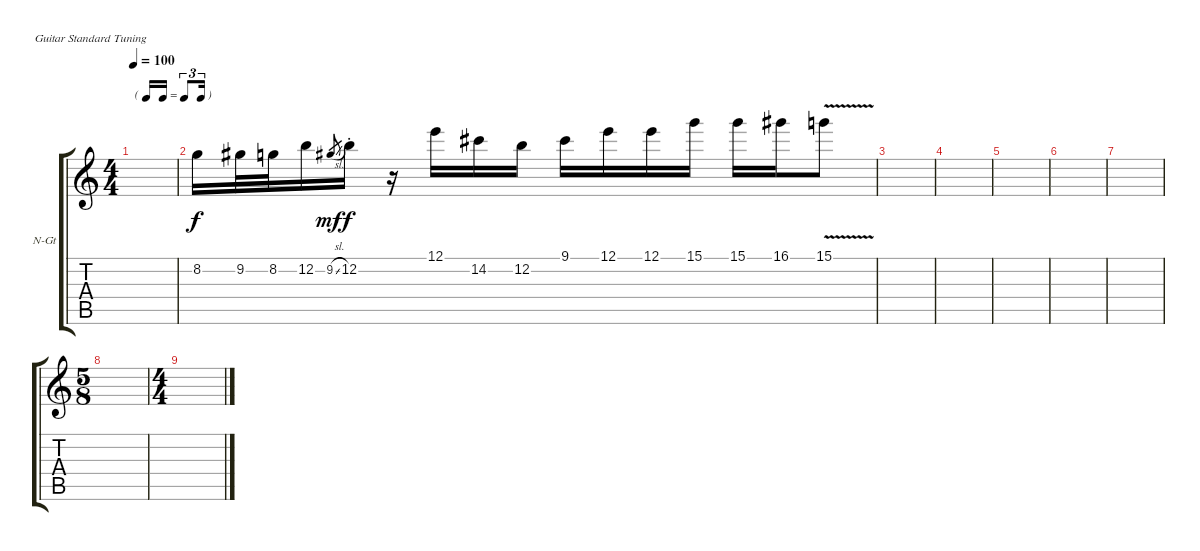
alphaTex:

\bracketExtendMode groupsimilarinstruments
\firstSystemTrackNameOrientation horizontal
\otherSystemsTrackNameOrientation horizontal
\track ("Metal Lead" "N-Gt") {instrument acousticguitarnylon}
\staff {score tabs}
\tuning (E4 B3 G3 D3 A2 E2)
\ts (4 4)
\tf triplet16th
\tempo 100
\clef g2
\ks c
|
8.2.16 9.2.32 8.2.32 12.2.16 9.2{sl}.8{gr dy mf} 12.2{st}.16{dy f} r.16 12.1.16 14.2.16 12.2.16 9.1.16 12.1.16 12.1.16 15.1.16 15.1.16 16.1.16 15.1{v}.8 |
\scale
0.529893 |
\scale
0.469888 |
\scale
0.531321 |
\scale
0.468464 |
|
\ts (5 8)
|
\ts (4 4)
